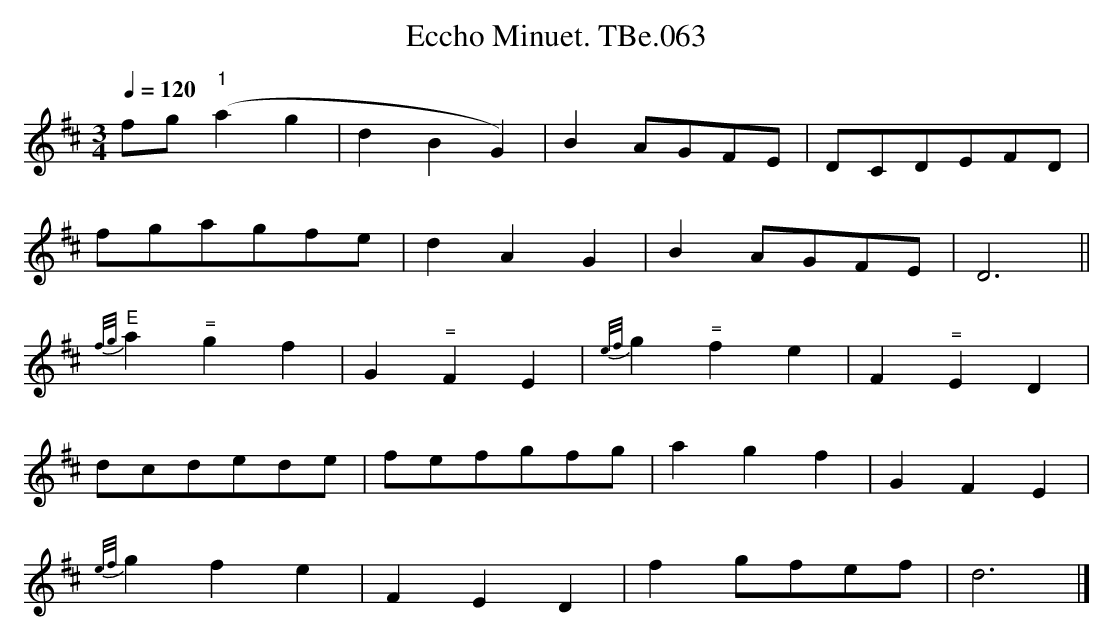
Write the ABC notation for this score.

X:1
T:Eccho Minuet. TBe.063
M:3/4
L:1/4
Q:1/4=120
K:D major
f/g/ "^1"(ag | dBG) |  B A/G/F/E/ | D/C/D/E/F/D/ |
f/g/a/g/f/e/ | d AG |  B A/G/F/E/ | D3 ||
"^E"{f/g/}a "^="gf | G"^="FE | {e/f/}g"^="f e | F"^="ED |
d/c/d/e/d/e/ | f/e/f/g/f/g/ | agf | GFE |
{e/f/}g f e |FED | f g/f/e/f/ | d3 |]
